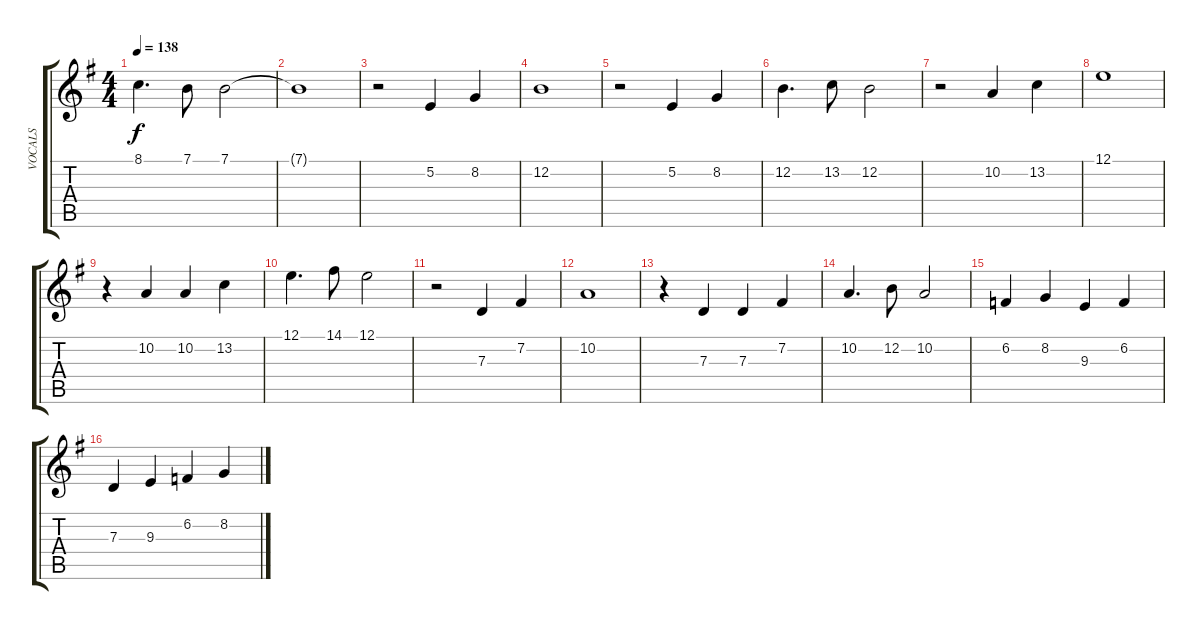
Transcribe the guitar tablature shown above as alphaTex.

\track ("VOCALS" "VOCALS") {instrument stringensemble1}
\staff {score tabs}
\tuning (E4 B3 G3 D3 A2 E2) {hide}
\ts (4 4)
\tempo 138
\clef g2
\ks eminor
8.1.4{d dy f} 7.1.8 7.1.2 |
7.1{t}.1 |
r.2 5.2.4 8.2.4 |
12.2.1 |
r.2 5.2.4 8.2.4 |
12.2.4{d} 13.2.8 12.2.2 |
r.2 10.2.4 13.2.4 |
12.1.1 |
r.4 10.2.4 10.2.4 13.2.4 |
12.1.4{d} 14.1.8 12.1.2 |
r.2 7.3.4 7.2.4 |
10.2.1 |
r.4 7.3.4 7.3.4 7.2.4 |
10.2.4{d} 12.2.8 10.2.2 |
6.2.4 8.2.4 9.3.4 6.2.4 |
7.3.4 9.3.4 6.2.4 8.2.4
